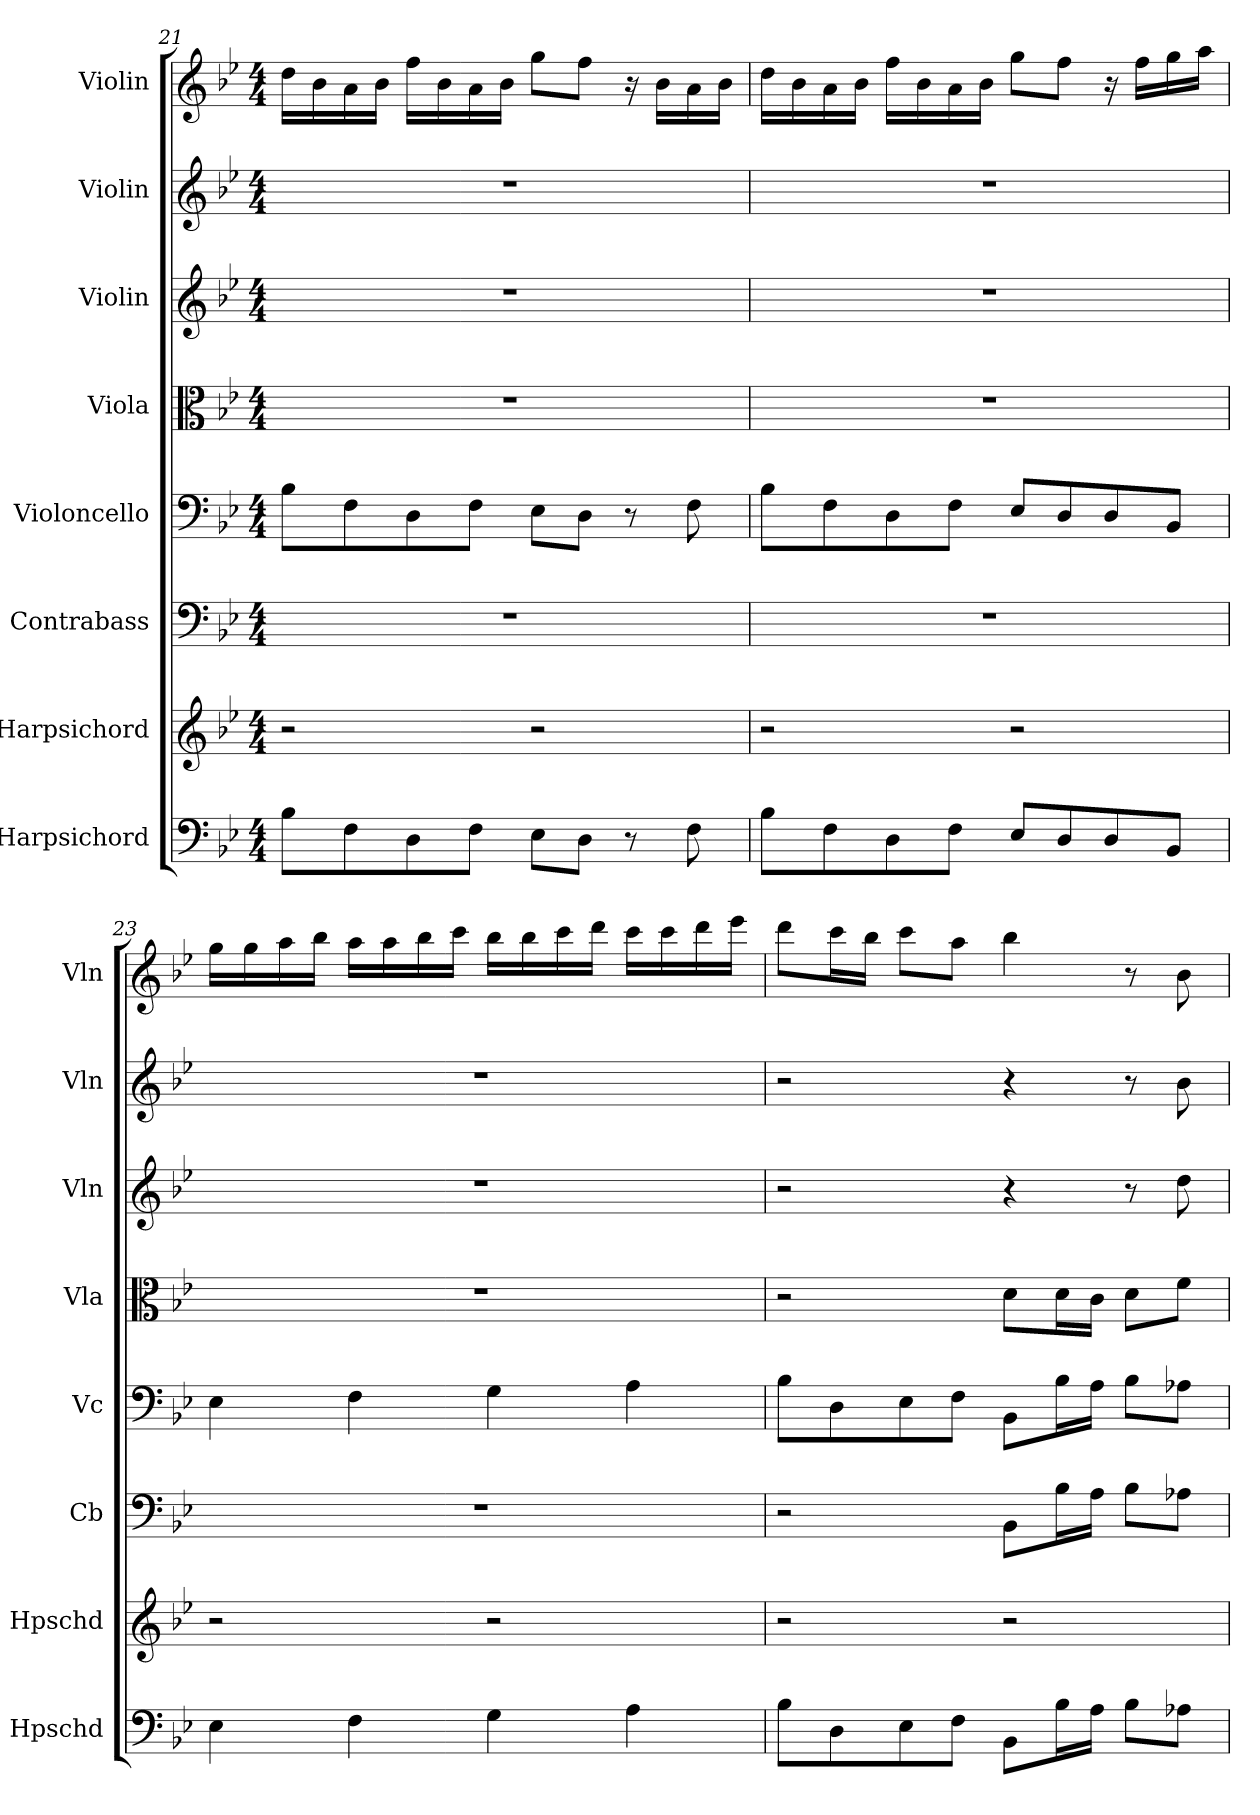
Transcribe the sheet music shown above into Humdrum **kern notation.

**kern	**kern	**kern	**kern	**kern	**kern	**kern	**kern
*part8	*part7	*part6	*part5	*part4	*part3	*part2	*part1
*staff8	*staff7	*staff6	*staff5	*staff4	*staff3	*staff2	*staff1
*I"Harpsichord	*I"Harpsichord	*I"Contrabass	*I"Violoncello	*I"Viola	*I"Violin	*I"Violin	*I"Violin
*I'Hpschd	*I'Hpschd	*I'Cb	*I'Vc	*I'Vla	*I'Vln	*I'Vln	*I'Vln
*clefF4	*clefG2	*clefF4	*clefF4	*clefC3	*clefG2	*clefG2	*clefG2
*k[b-e-]	*k[b-e-]	*k[b-e-]	*k[b-e-]	*k[b-e-]	*k[b-e-]	*k[b-e-]	*k[b-e-]
*M4/4	*M4/4	*M4/4	*M4/4	*M4/4	*M4/4	*M4/4	*M4/4
=21	=21	=21	=21	=21	=21	=21	=21
8B-\L	2r	1r	8B-\L	1r	1r	1r	16dd\LL
.	.	.	.	.	.	.	16b-\
8F\	.	.	8F\	.	.	.	16a\
.	.	.	.	.	.	.	16b-\JJ
8D\	.	.	8D\	.	.	.	16ff\LL
.	.	.	.	.	.	.	16b-\
8F\J	.	.	8F\J	.	.	.	16a\
.	.	.	.	.	.	.	16b-\JJ
8E-\L	2r	.	8E-\L	.	.	.	8gg\L
8D\J	.	.	8D\J	.	.	.	8ff\J
8r	.	.	8r	.	.	.	16r
.	.	.	.	.	.	.	16b-\LL
8F\	.	.	8F\	.	.	.	16a\
.	.	.	.	.	.	.	16b-\JJ
=22	=22	=22	=22	=22	=22	=22	=22
8B-\L	2r	1r	8B-\L	1r	1r	1r	16dd\LL
.	.	.	.	.	.	.	16b-\
8F\	.	.	8F\	.	.	.	16a\
.	.	.	.	.	.	.	16b-\JJ
8D\	.	.	8D\	.	.	.	16ff\LL
.	.	.	.	.	.	.	16b-\
8F\J	.	.	8F\J	.	.	.	16a\
.	.	.	.	.	.	.	16b-\JJ
8E-/L	2r	.	8E-/L	.	.	.	8gg\L
8D/	.	.	8D/	.	.	.	8ff\J
8D/	.	.	8D/	.	.	.	16r
.	.	.	.	.	.	.	16ff\LL
8BB-/J	.	.	8BB-/J	.	.	.	16gg\
.	.	.	.	.	.	.	16aa\JJ
=23	=23	=23	=23	=23	=23	=23	=23
4E-\	2r	1r	4E-\	1r	1r	1r	16gg\LL
.	.	.	.	.	.	.	16gg\
.	.	.	.	.	.	.	16aa\
.	.	.	.	.	.	.	16bb-\JJ
4F\	.	.	4F\	.	.	.	16aa\LL
.	.	.	.	.	.	.	16aa\
.	.	.	.	.	.	.	16bb-\
.	.	.	.	.	.	.	16ccc\JJ
4G\	2r	.	4G\	.	.	.	16bb-\LL
.	.	.	.	.	.	.	16bb-\
.	.	.	.	.	.	.	16ccc\
.	.	.	.	.	.	.	16ddd\JJ
4A\	.	.	4A\	.	.	.	16ccc\LL
.	.	.	.	.	.	.	16ccc\
.	.	.	.	.	.	.	16ddd\
.	.	.	.	.	.	.	16eee-\JJ
=24	=24	=24	=24	=24	=24	=24	=24
8B-\L	2r	2r	8B-\L	2r	2r	2r	8ddd\L
8D\	.	.	8D\	.	.	.	16ccc\L
.	.	.	.	.	.	.	16bb-\JJ
8E-\	.	.	8E-\	.	.	.	8ccc\L
8F\J	.	.	8F\J	.	.	.	8aa\J
8BB-\L	2r	8BB-\L	8BB-\L	8d\L	4r	4r	4bb-\
16B-\L	.	16B-\L	16B-\L	16d\L	.	.	.
16A\JJ	.	16A\JJ	16A\JJ	16c\JJ	.	.	.
8B-\L	.	8B-\L	8B-\L	8d\L	8r	8r	8r
8A-X\J	.	8A-X\J	8A-X\J	8f\J	8dd\	8b-\	8b-\
=	=	=	=	=	=	=	=
*-	*-	*-	*-	*-	*-	*-	*-
